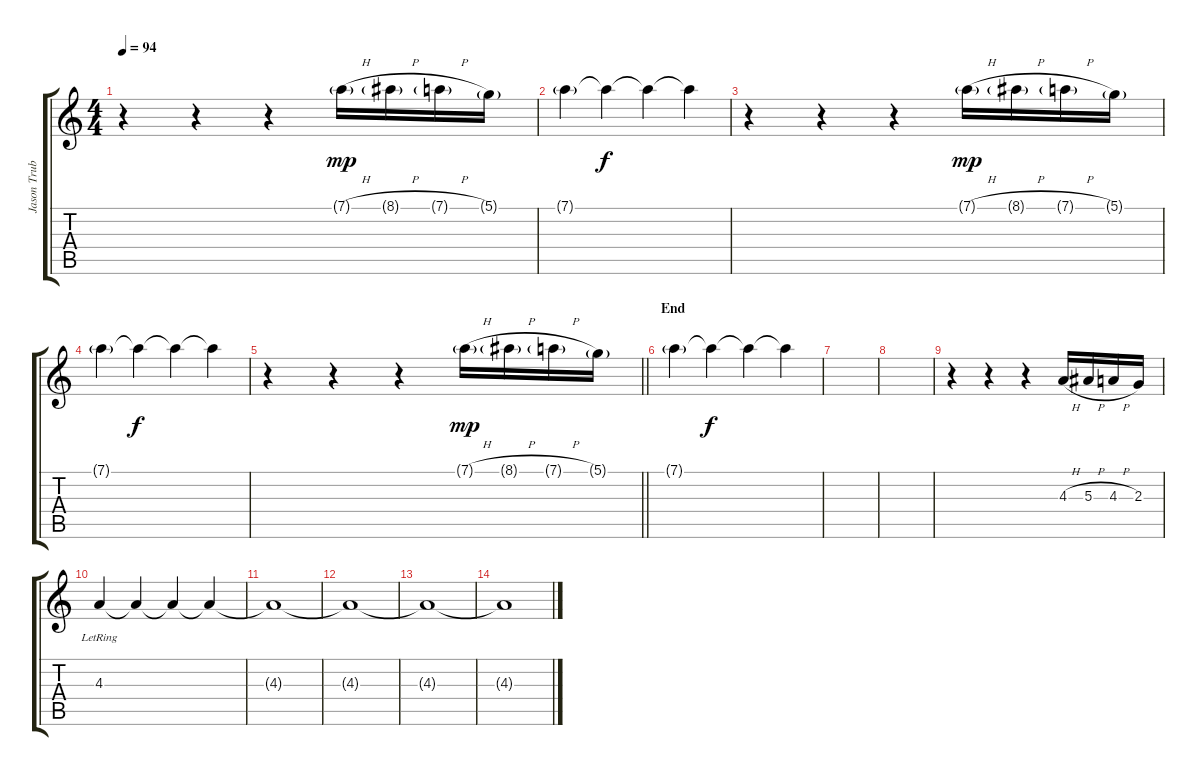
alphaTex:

\track ("Jason Truby" "Jason Trub") {instrument electricguitarjazz}
\staff {score tabs}
\tuning (D4 A3 F3 C3 G2 C2) {hide}
\ts (4 4)
\tempo 94
\clef g2
\ks c
r.4{dy f} r.4 r.4 7.1{h g}.16{dy mp} 8.1{h g}.16 7.1{h g}.16 5.1{g}.16 |
7.1{g}.4 7.1{t}.4{dy f} 7.1{t}.4 7.1{t}.4 |
r.4 r.4 r.4 7.1{h g}.16{dy mp} 8.1{h g}.16 7.1{h g}.16 5.1{g}.16 |
7.1{g}.4 7.1{t}.4{dy f} 7.1{t}.4 7.1{t}.4 |
\barLineRight lightlight
r.4 r.4 r.4 7.1{h g}.16{dy mp} 8.1{h g}.16 7.1{h g}.16 5.1{g}.16 |
\section ("" "End")
7.1{g}.4 7.1{t}.4{dy f} 7.1{t}.4 7.1{t}.4 |
|
|
r.4{volume 16} r.4 r.4 4.3{h}.16 5.3{h}.16 4.3{h}.16 2.3.16 |
4.3{lr}.4 4.3{t}.4 4.3{t}.4 4.3{t}.4 |
4.3{t}.1 |
4.3{t}.1 |
4.3{t}.1 |
4.3{t}.1
